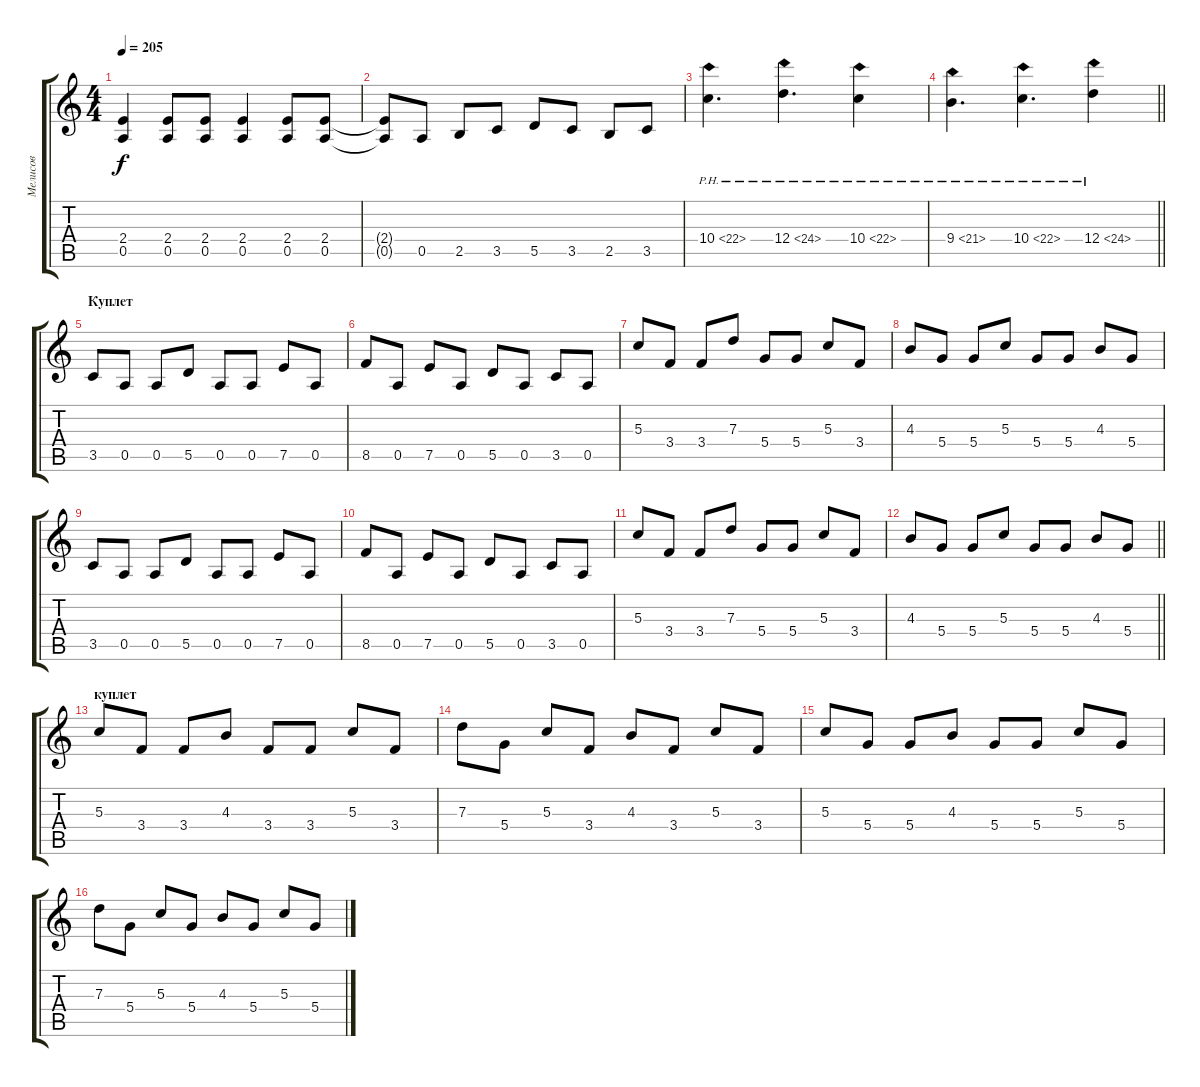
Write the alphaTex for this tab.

\track ("Мелисов" "Мелисов") {instrument overdrivenguitar}
\staff {score tabs}
\tuning (E4 B3 G3 D3 A2 E2) {hide}
\ts (4 4)
\tempo 205
\clef g2
\ks c
(2.4 0.5).4{dy f} (2.4 0.5).8 (2.4 0.5).8 (2.4 0.5).4 (2.4 0.5).8 (2.4 0.5).8 |
(2.4{t} 0.5{t}).8 0.5.8 2.5.8 3.5.8 5.5.8 3.5.8 2.5.8 3.5.8 |
10.4{ph 12}.4{d} 12.4{ph 12}.4{d} 10.4{ph 12}.4 |
\barLineRight lightlight
9.4{ph 12}.4{d} 10.4{ph 12}.4{d} 12.4{ph 12}.4 |
\section ("" "Куплет")
3.5.8 0.5.8 0.5.8 5.5.8 0.5.8 0.5.8 7.5.8 0.5.8 |
8.5.8 0.5.8 7.5.8 0.5.8 5.5.8 0.5.8 3.5.8 0.5.8 |
5.3.8 3.4.8 3.4.8 7.3.8 5.4.8 5.4.8 5.3.8 3.4.8 |
4.3.8 5.4.8 5.4.8 5.3.8 5.4.8 5.4.8 4.3.8 5.4.8 |
3.5.8 0.5.8 0.5.8 5.5.8 0.5.8 0.5.8 7.5.8 0.5.8 |
8.5.8 0.5.8 7.5.8 0.5.8 5.5.8 0.5.8 3.5.8 0.5.8 |
5.3.8 3.4.8 3.4.8 7.3.8 5.4.8 5.4.8 5.3.8 3.4.8 |
\barLineRight lightlight
4.3.8 5.4.8 5.4.8 5.3.8 5.4.8 5.4.8 4.3.8 5.4.8 |
\section ("" "куплет")
5.3.8 3.4.8 3.4.8 4.3.8 3.4.8 3.4.8 5.3.8 3.4.8 |
7.3.8 5.4.8 5.3.8 3.4.8 4.3.8 3.4.8 5.3.8 3.4.8 |
5.3.8 5.4.8 5.4.8 4.3.8 5.4.8 5.4.8 5.3.8 5.4.8 |
7.3.8 5.4.8 5.3.8 5.4.8 4.3.8 5.4.8 5.3.8 5.4.8
